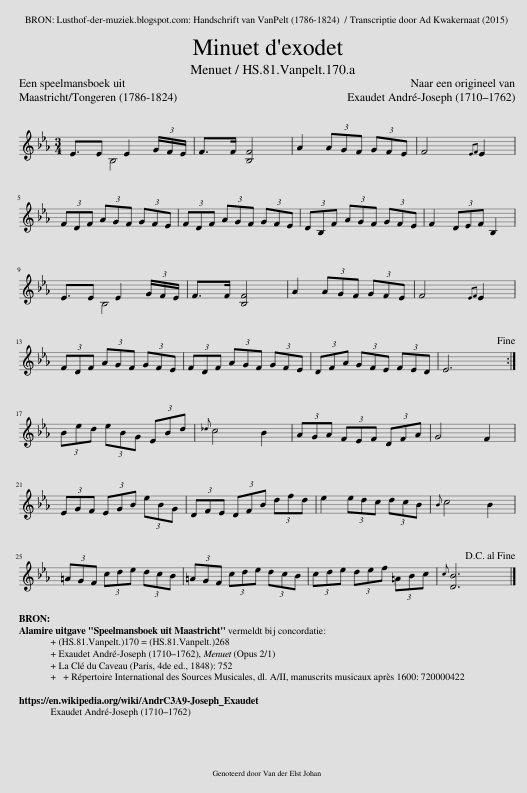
X:1
%%score ( 1 2 )
L:1/8
Q:1/4=104
M:3/4
I:linebreak $
K:Eb
V:1 treble
V:2 treble
V:1
 E3/2E E2 G/F/E/ | F>F [B,F]4 | A2 (3AGF (3GFE | F4{EF} E2 |$ (3FDF (3AGF (3GFE | %5
 (3FDF (3AGF (3GFE | (3DB,F (3AGF (3GFE | F2 (3DEF B,2 |$ E3/2E E2 G/F/E/ | F>F [B,F]4 | %10
 A2 (3AGF (3GFE | F4{EF} E2 |$ (3FDF (3AGF (3GFE | (3FDF (3AGF (3GFE | (3DFA (3GFE (3FED | %15
 E6!fine! :|$ (3Bed (3eBG (3EBd |{_d} c4 B2 | (3AGA (3FEF (3DFA | G4 F2 |$ %20
 (3EGF (3EGB (3eBG | (3DFE (3DFB (3dfd | e2 (3edc (3dcB |{B} c4 B2 |$ (3=AGF (3cde (3dcB | %25
 (3=AGF (3cde (3dcB | (3cde (3def (3=ABc |{c} [DB]6!D.C.! |] %28
V:2
 x2 B,4 | x6 | x6 | x6 |$ x6 | %5
 x6 | x6 | x6 |$ x2 B,4 | x6 | %10
 x6 | x6 |$ x6 | x6 | x6 | %15
 x6 :|$ x6 | x6 | x6 | x6 |$ %20
 x6 | x6 | x6 | x6 |$ x6 | %25
 x6 | x6 | x6 |] %28
